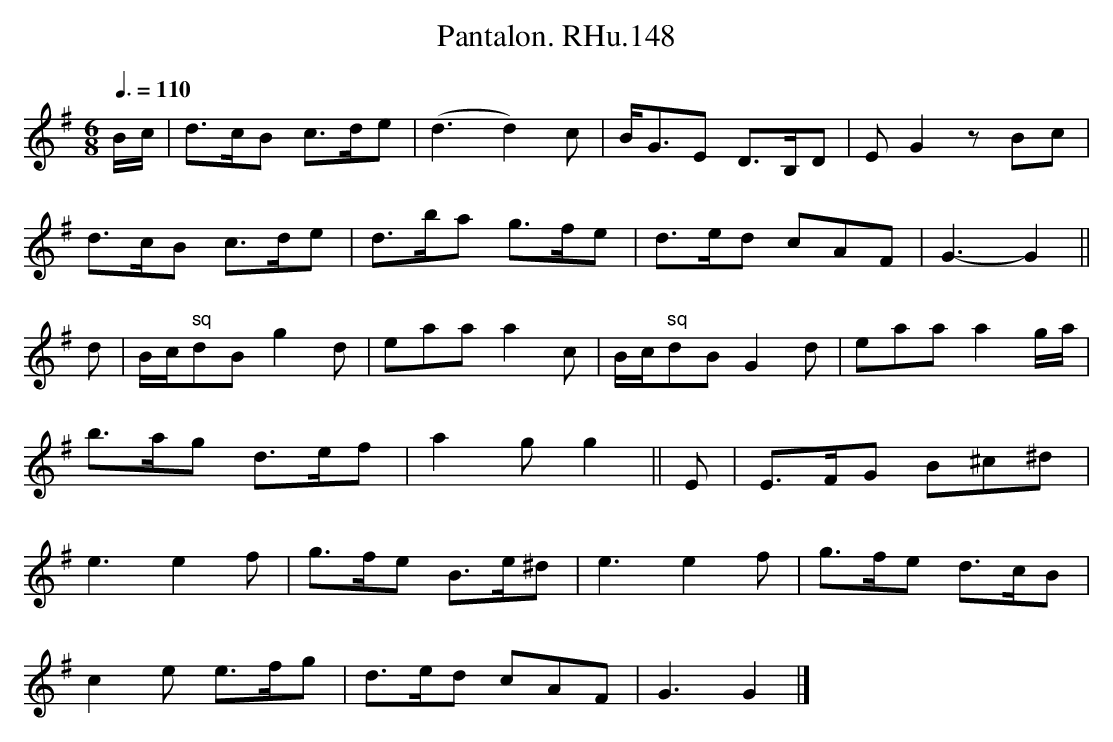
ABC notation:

X:1
T:Pantalon. RHu.148
L:1/8
M:6/8
Q:3/8=110
K:G
B/c/|d>cB c>de|(d3d2)c|B<GE D>B,D|E G2zBc|!
d>cB c>de|d>ba g>fe|d>ed cAF|G3-G2||!
d|B/c/"sq"dBg2d|eaaa2c|B/c/"sq"dBG2d|eaaa2g/a/|!
b>ag d>ef|a2gg2||E|E>FG B^c^d|!
e3e2f|g>fe B>e^d|e3e2 f|g>fe d>cB|!
c2e e>fg|d>ed cAF|G3G2|]
